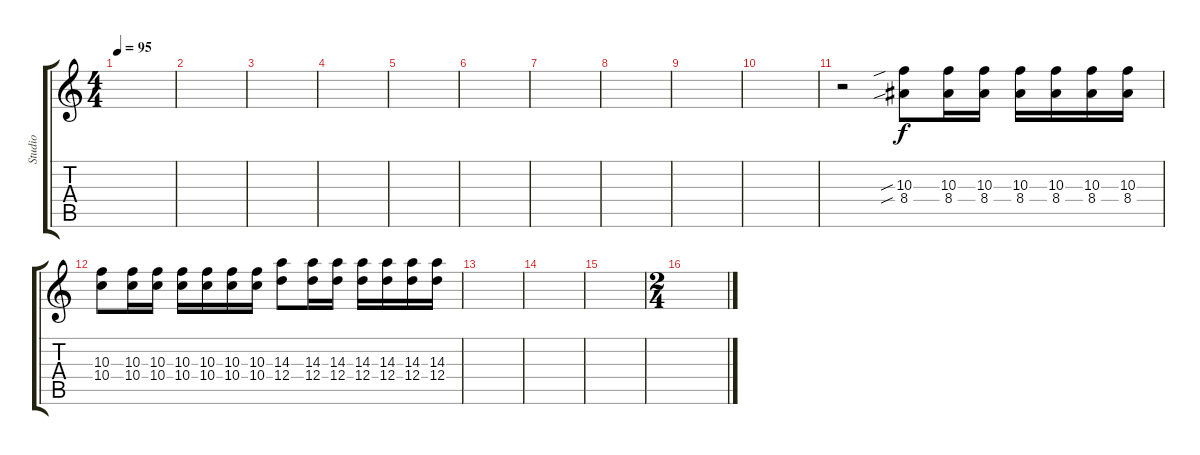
\track ("Studio" "Studio") {instrument distortionguitar}
\staff {score tabs}
\tuning (E4 B3 G3 D3 A2 D2) {hide}
\ts (4 4)
\tempo 95
\clef g2
\ks c
|
|
|
|
|
|
|
|
|
|
r.2 (10.3{sib} 8.4{sib}).8 (10.3 8.4).16 (10.3 8.4).16 (10.3 8.4).16 (10.3 8.4).16 (10.3 8.4).16 (10.3 8.4).16 |
(10.3 10.4).8 (10.3 10.4).16 (10.3 10.4).16 (10.3 10.4).16 (10.3 10.4).16 (10.3 10.4).16 (10.3 10.4).16 (14.3 12.4).8 (14.3 12.4).16 (14.3 12.4).16 (14.3 12.4).16 (14.3 12.4).16 (14.3 12.4).16 (14.3 12.4).16 |
|
|
|
\ts (2 4)
